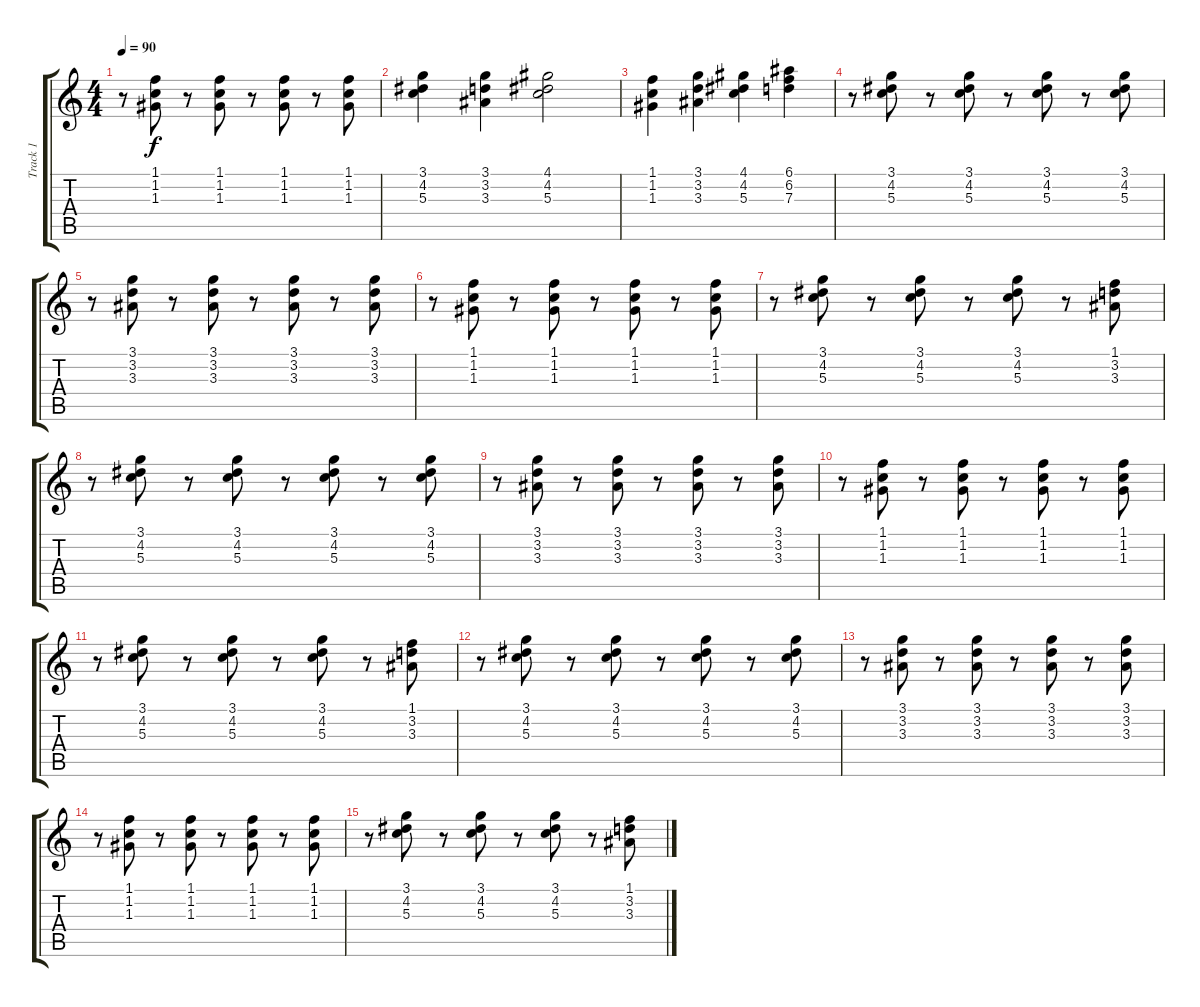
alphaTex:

\track ("Track 1" "Track 1") {instrument overdrivenguitar}
\staff {score tabs}
\tuning (E4 B3 G3 D3 A2 E2) {hide}
\ts (4 4)
\tempo 90
\clef g2
\ks c
r.8{dy f} (1.1 1.2 1.3).8 r.8 (1.1 1.2 1.3).8 r.8 (1.1 1.2 1.3).8 r.8 (1.1 1.2 1.3).8 |
(3.1 4.2 5.3).4 (3.1 3.2 3.3).4 (4.1 4.2 5.3).2 |
(1.1 1.2 1.3).4 (3.1 3.2 3.3).4 (4.1 4.2 5.3).4 (6.1 6.2 7.3).4 |
r.8 (3.1 4.2 5.3).8 r.8 (3.1 4.2 5.3).8 r.8 (3.1 4.2 5.3).8 r.8 (3.1 4.2 5.3).8 |
r.8 (3.1 3.2 3.3).8 r.8 (3.1 3.2 3.3).8 r.8 (3.1 3.2 3.3).8 r.8 (3.1 3.2 3.3).8 |
r.8 (1.1 1.2 1.3).8 r.8 (1.1 1.2 1.3).8 r.8 (1.1 1.2 1.3).8 r.8 (1.1 1.2 1.3).8 |
r.8 (3.1 4.2 5.3).8 r.8 (3.1 4.2 5.3).8 r.8 (3.1 4.2 5.3).8 r.8 (1.1 3.2 3.3).8 |
r.8 (3.1 4.2 5.3).8 r.8 (3.1 4.2 5.3).8 r.8 (3.1 4.2 5.3).8 r.8 (3.1 4.2 5.3).8 |
r.8 (3.1 3.2 3.3).8 r.8 (3.1 3.2 3.3).8 r.8 (3.1 3.2 3.3).8 r.8 (3.1 3.2 3.3).8 |
r.8 (1.1 1.2 1.3).8 r.8 (1.1 1.2 1.3).8 r.8 (1.1 1.2 1.3).8 r.8 (1.1 1.2 1.3).8 |
r.8 (3.1 4.2 5.3).8 r.8 (3.1 4.2 5.3).8 r.8 (3.1 4.2 5.3).8 r.8 (1.1 3.2 3.3).8 |
r.8 (3.1 4.2 5.3).8 r.8 (3.1 4.2 5.3).8 r.8 (3.1 4.2 5.3).8 r.8 (3.1 4.2 5.3).8 |
r.8 (3.1 3.2 3.3).8 r.8 (3.1 3.2 3.3).8 r.8 (3.1 3.2 3.3).8 r.8 (3.1 3.2 3.3).8 |
r.8 (1.1 1.2 1.3).8 r.8 (1.1 1.2 1.3).8 r.8 (1.1 1.2 1.3).8 r.8 (1.1 1.2 1.3).8 |
r.8 (3.1 4.2 5.3).8 r.8 (3.1 4.2 5.3).8 r.8 (3.1 4.2 5.3).8 r.8 (1.1 3.2 3.3).8
